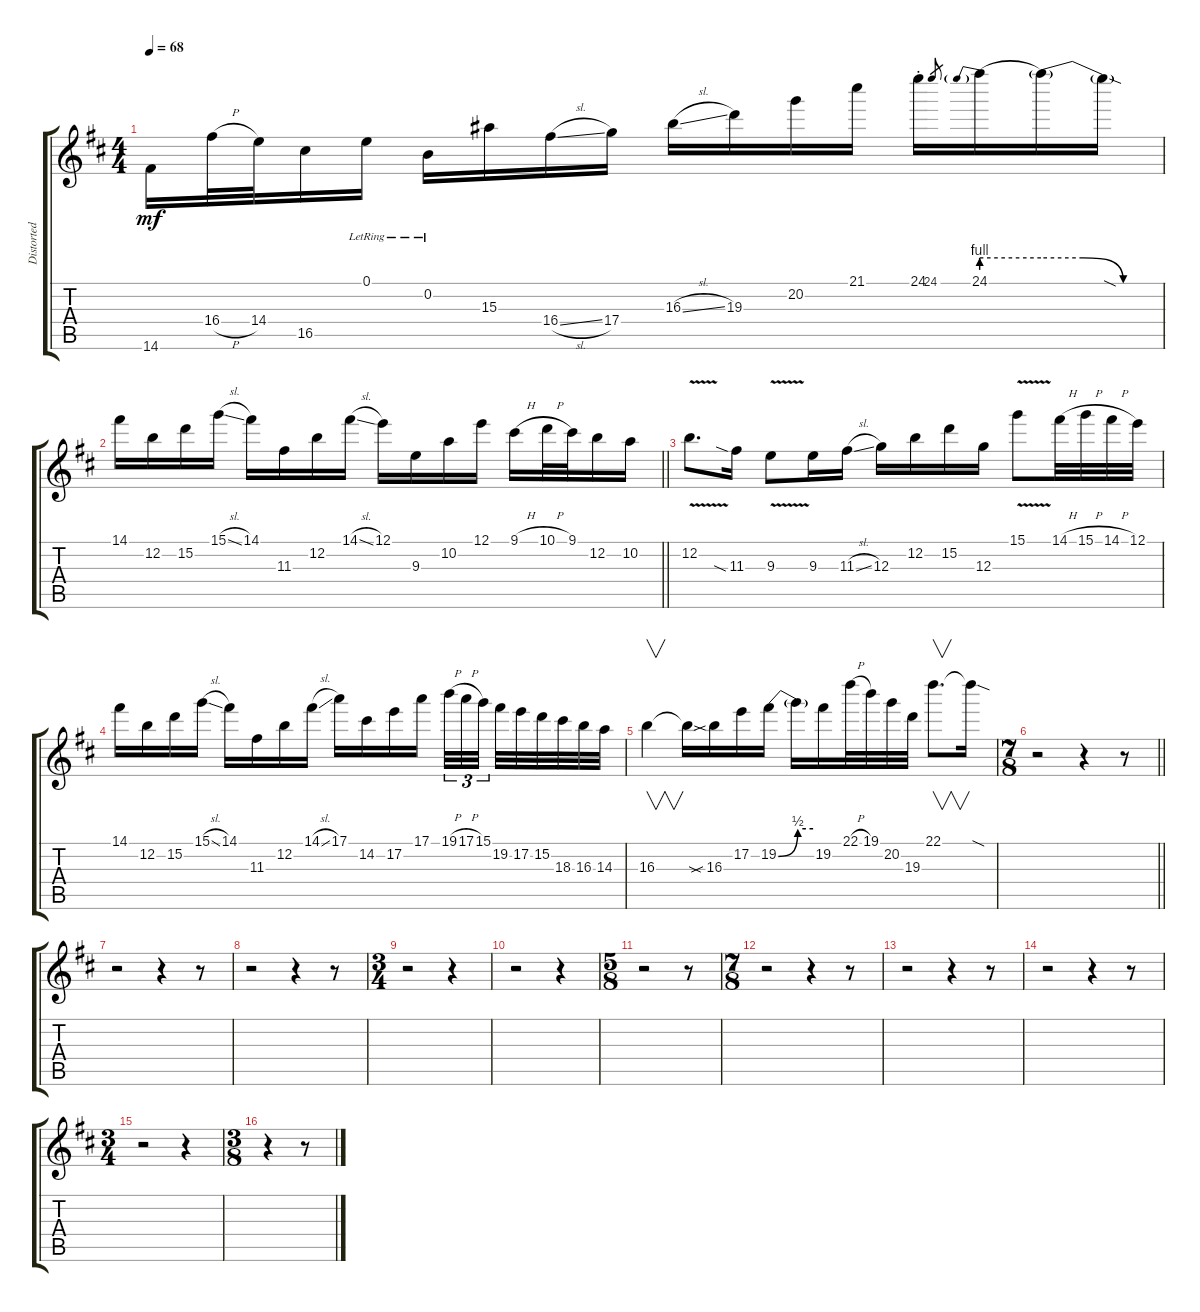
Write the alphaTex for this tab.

\track ("Distorted [Lead]" "Distorted ") {instrument overdrivenguitar}
\staff {score tabs}
\tuning (E4 B3 G3 D3 A2 E2) {hide}
\ts (4 4)
\tempo 68
\clef g2
\ks d
14.6.16{dy mf} 16.4{h}.32 14.4.32 16.5.16 0.1{lr}.16 0.2{lr}.16 15.3.16 16.4{sl}.16 17.4.16 16.3{sl}.16 19.3.16 20.2.16 21.1.16 24.1{st}.16 24.1.8{gr} 24.1{be (prebend 0 4 60 4)}.16 24.1{be (custom 0 4 20 4 40 0 60 0) t}.16 24.1{sod t}.16 |
\barLineRight lightlight
14.1.16 12.2.16 15.2.16 15.1{sl}.16 14.1.16 11.3.16 12.2.16 14.1{sl}.16 12.1.16 9.3.16 10.2.16 12.1.16 9.1{h}.16 10.1{h}.32 9.1.32 12.2.16 10.2.16 |
12.2{v}.8{d} 11.3{sia}.16 9.3{v}.8 9.3.16 11.3{sl}.16 12.3.16 12.2.16 15.2.16 12.3.16 15.1{v}.8 14.1{h}.32 15.1{h}.32 14.1{h}.32 12.1.32 |
14.1.16 12.2.16 15.2.16 15.1{sl}.16 14.1.16 11.3.16 12.2.16 14.1{sl}.16 17.1.16 14.2.16 17.2.16 17.1.16 19.1{h}.32{tu (3 2)} 17.1{h}.32{tu (3 2)} 15.1.32{tu (3 2)} 19.2.32 17.2.32 15.2.32 18.3.32 16.3.32 14.3.32 |
16.3.4{v} 16.3{sod t}.16 16.3{sib}.16 17.2.16 19.2{be (bend 0 0 60 2)}.16 19.2{be (hold 0 2 60 2) t}.16 19.2.16 22.1{h}.32 19.1.32 20.2.32 19.3.32 22.1.8{v d} 22.1{sod t}.16 |
\ts (7 8)
\barLineRight lightlight
r.2 r.4 r.8 |
r.2 r.4 r.8 |
r.2 r.4 r.8 |
\ts (3 4)
r.2 r.4 |
r.2 r.4 |
\ts (5 8)
r.2 r.8 |
\ts (7 8)
r.2 r.4 r.8 |
r.2 r.4 r.8 |
r.2 r.4 r.8 |
\ts (3 4)
r.2 r.4 |
\ts (3 8)
r.4 r.8
